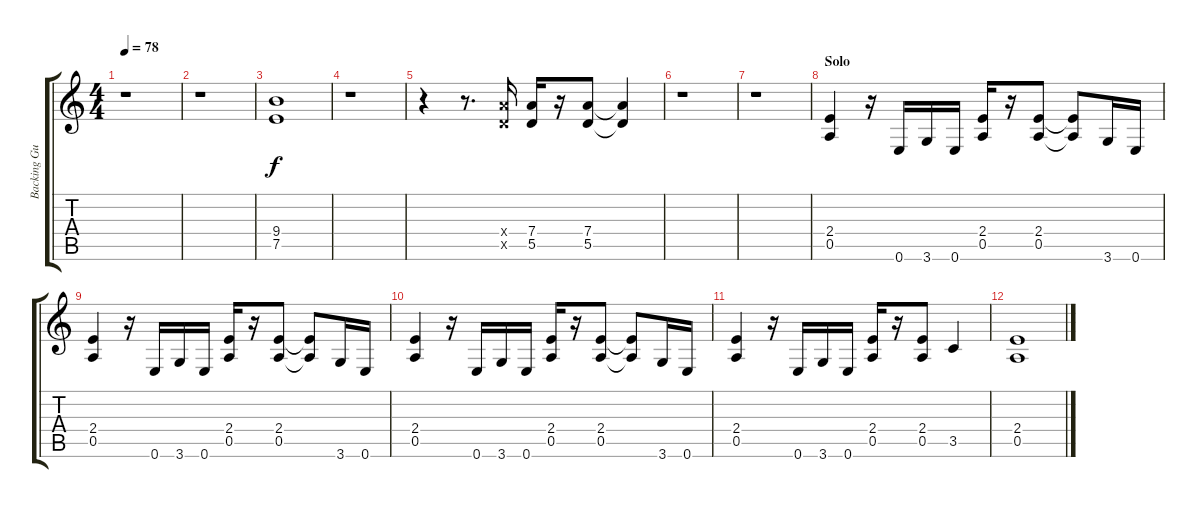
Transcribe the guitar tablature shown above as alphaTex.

\track ("Backing Guitar" "Backing Gu") {instrument distortionguitar}
\staff {score tabs}
\tuning (E4 B3 G3 D3 A2 E2) {hide}
\ts (4 4)
\tempo 78
\clef g2
\ks c
r.1{dy f} |
r.1 |
(9.4 7.5).1 |
r.1 |
r.4 r.8{d} (7.4{x} 5.5{x}).16 (7.4 5.5).16 r.16 (7.4 5.5).8 (7.4{t} 5.5{t}).4 |
r.1 |
r.1 |
\section ("" "Solo")
(2.4 0.5).4 r.16 0.6.16 3.6.16 0.6.16 (2.4 0.5).16 r.16 (2.4 0.5).8 (2.4{t} 0.5{t}).8 3.6.16 0.6.16 |
(2.4 0.5).4 r.16 0.6.16 3.6.16 0.6.16 (2.4 0.5).16 r.16 (2.4 0.5).8 (2.4{t} 0.5{t}).8 3.6.16 0.6.16 |
(2.4 0.5).4 r.16 0.6.16 3.6.16 0.6.16 (2.4 0.5).16 r.16 (2.4 0.5).8 (2.4{t} 0.5{t}).8 3.6.16 0.6.16 |
(2.4 0.5).4 r.16 0.6.16 3.6.16 0.6.16 (2.4 0.5).16 r.16 (2.4 0.5).8 3.5.4 |
(2.4 0.5).1
